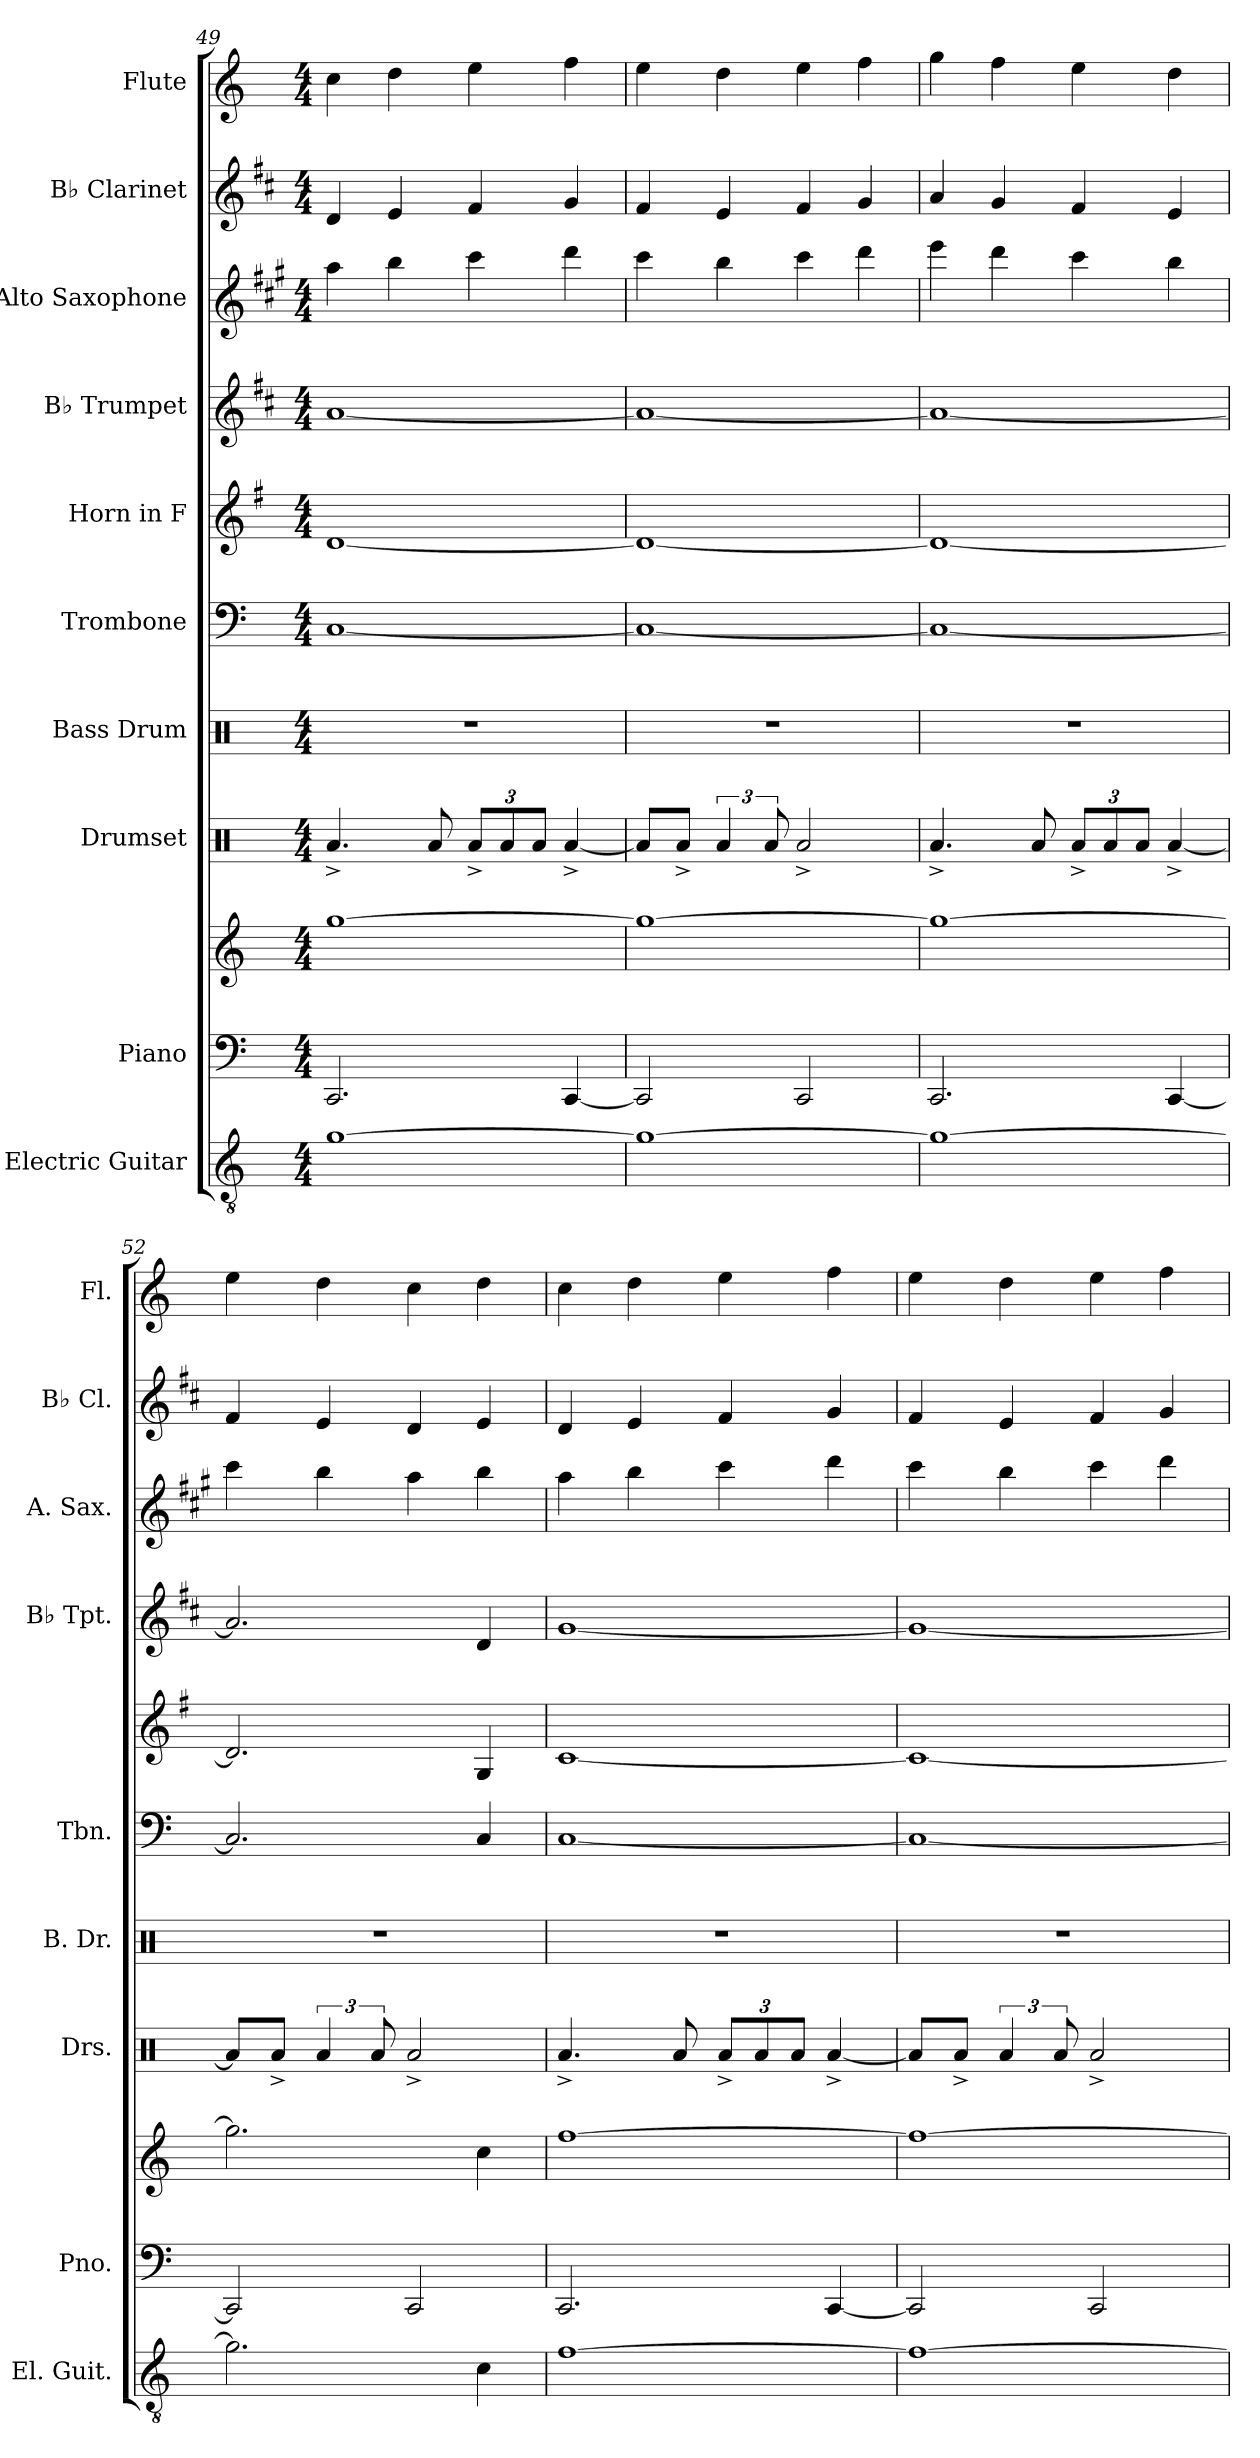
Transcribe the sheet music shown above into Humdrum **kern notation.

**kern	**kern	**kern	**kern	**kern	**kern	**kern	**kern	**kern	**kern	**kern
*part10	*part9	*part9	*part8	*part7	*part6	*part5	*part4	*part3	*part2	*part1
*staff11	*staff10	*staff9	*staff8	*staff7	*staff6	*staff5	*staff4	*staff3	*staff2	*staff1
*I"Electric Guitar	*I"Piano	*	*I"Drumset	*I"Bass Drum	*I"Trombone	*I"Horn in F	*I"B♭ Trumpet	*I"Alto Saxophone	*I"B♭ Clarinet	*I"Flute
*I'El. Guit.	*I'Pno.	*	*I'Drs.	*I'B. Dr.	*I'Tbn.	*	*I'B♭ Tpt.	*I'A. Sax.	*I'B♭ Cl.	*I'Fl.
*clefGv2	*clefF4	*clefG2	*clefX	*clefX	*clefF4	*clefG2	*clefG2	*clefG2	*clefG2	*clefG2
*	*	*	*	*	*	*ITrd4c7	*ITrd1c2	*ITrd5c9	*ITrd1c2	*
*k[]	*k[]	*k[]	*k[]	*k[]	*k[]	*k[]	*k[]	*k[]	*k[]	*k[]
*M4/4	*M4/4	*M4/4	*M4/4	*M4/4	*M4/4	*M4/4	*M4/4	*M4/4	*M4/4	*M4/4
=49	=49	=49	=49	=49	=49	=49	=49	=49	=49	=49
[1g	2.CC/	[1gg	4.Ra^/	1r	[1C	[1G	[1g	4cc\	4c/	4cc\
.	.	.	.	.	.	.	.	4dd\	4d/	4dd\
.	.	.	8Ra/	.	.	.	.	.	.	.
*	*	*	*Xbrackettup	*	*	*	*	*	*	*
.	.	.	12Ra^/L	.	.	.	.	4ee\	4e/	4ee\
.	.	.	12Ra/	.	.	.	.	.	.	.
.	.	.	12Ra/J	.	.	.	.	.	.	.
.	[4CC/	.	[4Ra^/	.	.	.	.	4ff\	4f/	4ff\
=50	=50	=50	=50	=50	=50	=50	=50	=50	=50	=50
1g_	2CC/]	1gg_	8Ra/L]	1r	1C_	1G_	1g_	4ee\	4e/	4ee\
.	.	.	8Ra^/J	.	.	.	.	.	.	.
*	*	*	*brackettup	*	*	*	*	*	*	*
.	.	.	6Ra/	.	.	.	.	4dd\	4d/	4dd\
.	.	.	12Ra/	.	.	.	.	.	.	.
.	2CC/	.	2Ra^/	.	.	.	.	4ee\	4e/	4ee\
.	.	.	.	.	.	.	.	4ff\	4f/	4ff\
!!LO:PB:g=z
=51	=51	=51	=51	=51	=51	=51	=51	=51	=51	=51
1g_	2.CC/	1gg_	4.Ra^/	1r	1C_	1G_	1g_	4gg\	4g/	4gg\
.	.	.	.	.	.	.	.	4ff\	4f/	4ff\
.	.	.	8Ra/	.	.	.	.	.	.	.
*	*	*	*Xbrackettup	*	*	*	*	*	*	*
.	.	.	12Ra^/L	.	.	.	.	4ee\	4e/	4ee\
.	.	.	12Ra/	.	.	.	.	.	.	.
.	.	.	12Ra/J	.	.	.	.	.	.	.
.	[4CC/	.	[4Ra^/	.	.	.	.	4dd\	4d/	4dd\
=52	=52	=52	=52	=52	=52	=52	=52	=52	=52	=52
2.g\]	2CC/]	2.gg\]	8Ra/L]	1r	2.C/]	2.G/]	2.g/]	4ee\	4e/	4ee\
.	.	.	8Ra^/J	.	.	.	.	.	.	.
*	*	*	*brackettup	*	*	*	*	*	*	*
.	.	.	6Ra/	.	.	.	.	4dd\	4d/	4dd\
.	.	.	12Ra/	.	.	.	.	.	.	.
.	2CC/	.	2Ra^/	.	.	.	.	4cc\	4c/	4cc\
4c\	.	4cc\	.	.	4C/	4C/	4c/	4dd\	4d/	4dd\
=53	=53	=53	=53	=53	=53	=53	=53	=53	=53	=53
[1f	2.CC/	[1ff	4.Ra^/	1r	[1C	[1F	[1f	4cc\	4c/	4cc\
.	.	.	.	.	.	.	.	4dd\	4d/	4dd\
.	.	.	8Ra/	.	.	.	.	.	.	.
*	*	*	*Xbrackettup	*	*	*	*	*	*	*
.	.	.	12Ra^/L	.	.	.	.	4ee\	4e/	4ee\
.	.	.	12Ra/	.	.	.	.	.	.	.
.	.	.	12Ra/J	.	.	.	.	.	.	.
.	[4CC/	.	[4Ra^/	.	.	.	.	4ff\	4f/	4ff\
=54	=54	=54	=54	=54	=54	=54	=54	=54	=54	=54
1f_	2CC/]	1ff_	8Ra/L]	1r	1C_	1F_	1f_	4ee\	4e/	4ee\
.	.	.	8Ra^/J	.	.	.	.	.	.	.
*	*	*	*brackettup	*	*	*	*	*	*	*
.	.	.	6Ra/	.	.	.	.	4dd\	4d/	4dd\
.	.	.	12Ra/	.	.	.	.	.	.	.
.	2CC/	.	2Ra^/	.	.	.	.	4ee\	4e/	4ee\
.	.	.	.	.	.	.	.	4ff\	4f/	4ff\
=	=	=	=	=	=	=	=	=	=	=
*-	*-	*-	*-	*-	*-	*-	*-	*-	*-	*-
